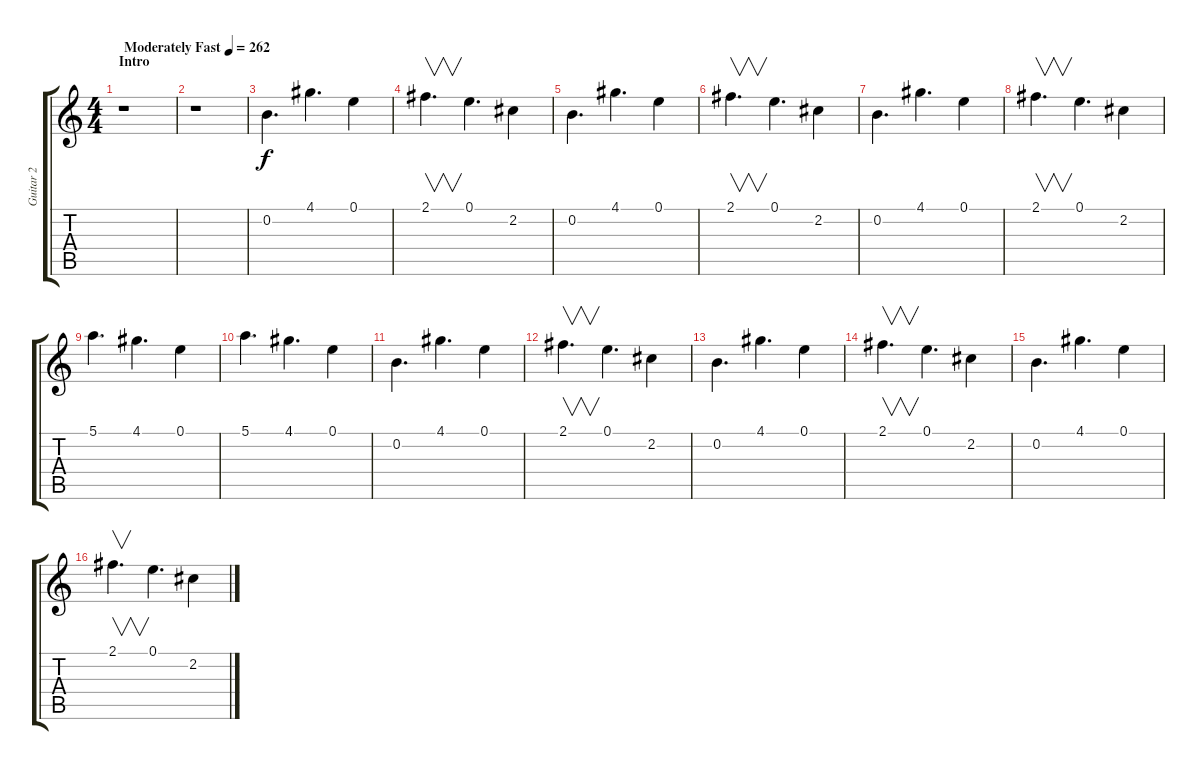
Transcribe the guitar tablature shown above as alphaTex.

\track ("Guitar 2" "Guitar 2") {instrument distortionguitar}
\staff {score tabs}
\tuning (E4 B3 G3 D3 A2 E2) {hide}
\ts (4 4)
\section ("" "Intro")
\tempo (262 "Moderately Fast")
\clef g2
\ks c
r.1{dy f instrument distortionguitar} |
r.1 |
0.2.4{d} 4.1.4{d} 0.1.4 |
2.1.4{v d} 0.1.4{d} 2.2.4 |
0.2.4{d} 4.1.4{d} 0.1.4 |
2.1.4{v d} 0.1.4{d} 2.2.4 |
0.2.4{d} 4.1.4{d} 0.1.4 |
2.1.4{v d} 0.1.4{d} 2.2.4 |
5.1.4{d} 4.1.4{d} 0.1.4 |
5.1.4{d} 4.1.4{d} 0.1.4 |
0.2.4{d} 4.1.4{d} 0.1.4 |
2.1.4{v d} 0.1.4{d} 2.2.4 |
0.2.4{d} 4.1.4{d} 0.1.4 |
2.1.4{v d} 0.1.4{d} 2.2.4 |
0.2.4{d} 4.1.4{d} 0.1.4 |
2.1.4{v d} 0.1.4{d} 2.2.4
